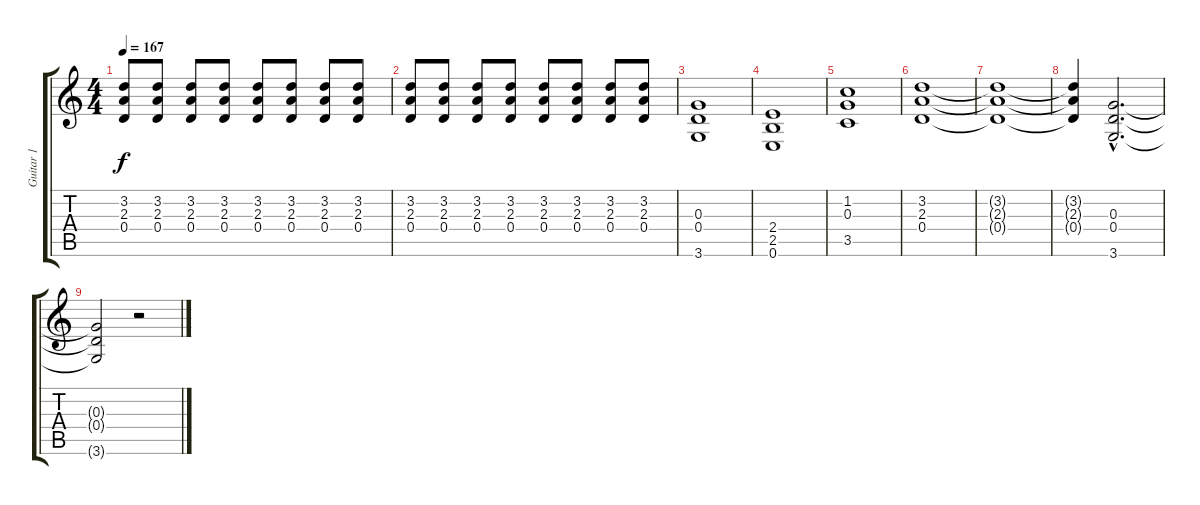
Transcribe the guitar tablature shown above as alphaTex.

\track ("Guitar 1" "Guitar 1") {instrument distortionguitar}
\staff {score tabs}
\tuning (E4 B3 G3 D3 A2 E2) {hide}
\ts (4 4)
\tempo 167
\clef g2
\ks c
(3.2 2.3 0.4).8{dy f} (3.2 2.3 0.4).8 (3.2 2.3 0.4).8 (3.2 2.3 0.4).8 (3.2 2.3 0.4).8 (3.2 2.3 0.4).8 (3.2 2.3 0.4).8 (3.2 2.3 0.4).8 |
(3.2 2.3 0.4).8 (3.2 2.3 0.4).8 (3.2 2.3 0.4).8 (3.2 2.3 0.4).8 (3.2 2.3 0.4).8 (3.2 2.3 0.4).8 (3.2 2.3 0.4).8 (3.2 2.3 0.4).8 |
(0.3 0.4 3.6).1 |
(2.4 2.5 0.6).1 |
(1.2 0.3 3.5).1 |
(3.2 2.3 0.4).1 |
(3.2{t} 2.3{t} 0.4{t}).1 |
(3.2{t} 2.3{t} 0.4{t}).4 (0.3{hac} 0.4{hac} 3.6{hac}).2{d} |
(0.3{t} 0.4{t} 3.6{t}).2 r.2
